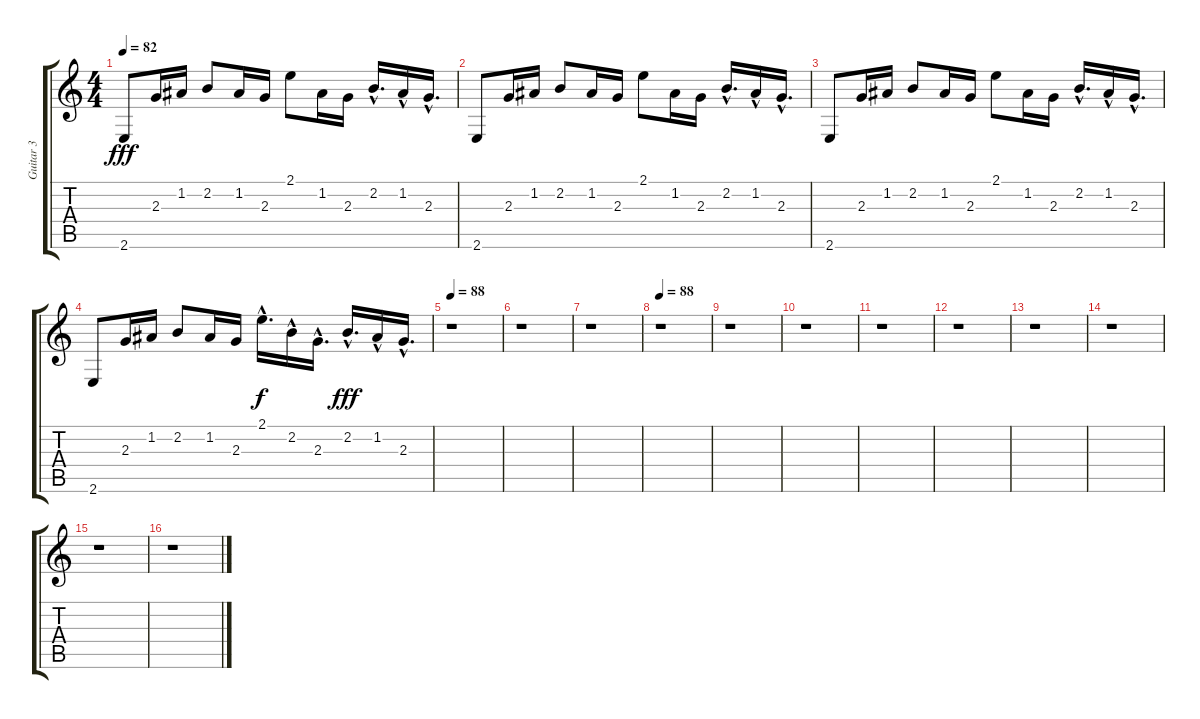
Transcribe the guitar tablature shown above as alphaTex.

\track ("Guitar 3" "Guitar 3") {instrument electricguitarclean}
\staff {score tabs}
\tuning (D4 A3 F3 C3 G2 D2) {hide}
\ts (4 4)
\tempo 82
\clef g2
\ks c
2.6.8{dy fff} 2.3.16 1.2.16 2.2.8 1.2.16 2.3.16 2.1.8 1.2.16 2.3.16 2.2{hac}.16{d} 1.2{hac}.16 2.3{hac}.16{d} |
2.6.8 2.3.16 1.2.16 2.2.8 1.2.16 2.3.16 2.1.8 1.2.16 2.3.16 2.2{hac}.16{d} 1.2{hac}.16 2.3{hac}.16{d} |
2.6.8 2.3.16 1.2.16 2.2.8 1.2.16 2.3.16 2.1.8 1.2.16 2.3.16 2.2{hac}.16{d} 1.2{hac}.16 2.3{hac}.16{d} |
2.6.8 2.3.16 1.2.16 2.2.8 1.2.16 2.3.16 2.1{hac}.16{d dy f} 2.2{hac}.16 2.3{hac}.16{d} 2.2{hac}.16{d dy fff} 1.2{hac}.16 2.3{hac}.16{d} |
\tempo 88
r.1 |
r.1 |
r.1 |
\tempo 88
r.1 |
r.1 |
r.1 |
r.1 |
r.1 |
r.1 |
r.1 |
r.1 |
r.1
